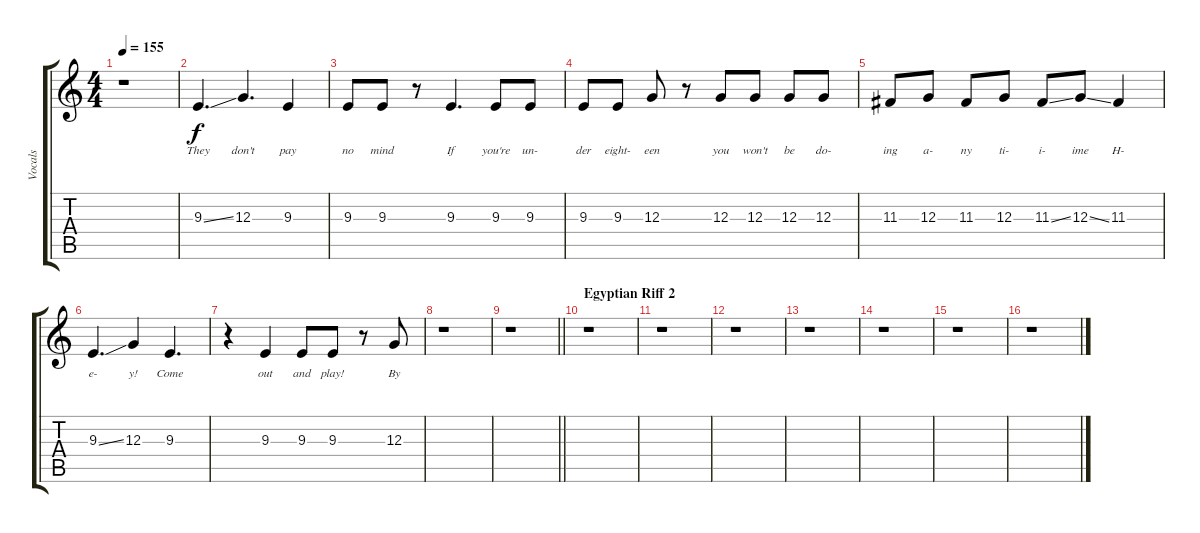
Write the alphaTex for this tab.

\track ("Vocals" "Vocals") {instrument tenorsax}
\staff {score tabs}
\tuning (E4 B3 G3 D3 A2 E2) {hide}
\ts (4 4)
\tempo 155
\clef g2
\ks c
r.1{dy f} |
9.3{ss}.4{d lyrics (0 "They") lyrics (1 "") lyrics (2 "") lyrics (3 "") lyrics (4 "")} 12.3.4{d lyrics (0 "don't") lyrics (1 "") lyrics (2 "") lyrics (3 "") lyrics (4 "")} 9.3.4{lyrics (0 "pay") lyrics (1 "") lyrics (2 "") lyrics (3 "") lyrics (4 "")} |
9.3.8{lyrics (0 "no") lyrics (1 "") lyrics (2 "") lyrics (3 "") lyrics (4 "")} 9.3.8{lyrics (0 "mind") lyrics (1 "") lyrics (2 "") lyrics (3 "") lyrics (4 "")} r.8 9.3.4{d lyrics (0 "If") lyrics (1 "") lyrics (2 "") lyrics (3 "") lyrics (4 "")} 9.3.8{lyrics (0 "you're") lyrics (1 "") lyrics (2 "") lyrics (3 "") lyrics (4 "")} 9.3.8{lyrics (0 "un-") lyrics (1 "") lyrics (2 "") lyrics (3 "") lyrics (4 "")} |
9.3.8{lyrics (0 "der") lyrics (1 "") lyrics (2 "") lyrics (3 "") lyrics (4 "")} 9.3.8{lyrics (0 "eight-") lyrics (1 "") lyrics (2 "") lyrics (3 "") lyrics (4 "")} 12.3.8{lyrics (0 "een") lyrics (1 "") lyrics (2 "") lyrics (3 "") lyrics (4 "")} r.8 12.3.8{lyrics (0 "you") lyrics (1 "") lyrics (2 "") lyrics (3 "") lyrics (4 "")} 12.3.8{lyrics (0 "won't") lyrics (1 "") lyrics (2 "") lyrics (3 "") lyrics (4 "")} 12.3.8{lyrics (0 "be") lyrics (1 "") lyrics (2 "") lyrics (3 "") lyrics (4 "")} 12.3.8{lyrics (0 "do-") lyrics (1 "") lyrics (2 "") lyrics (3 "") lyrics (4 "")} |
11.3.8{lyrics (0 "ing") lyrics (1 "") lyrics (2 "") lyrics (3 "") lyrics (4 "")} 12.3.8{lyrics (0 "a-") lyrics (1 "") lyrics (2 "") lyrics (3 "") lyrics (4 "")} 11.3.8{lyrics (0 "ny") lyrics (1 "") lyrics (2 "") lyrics (3 "") lyrics (4 "")} 12.3.8{lyrics (0 "ti-") lyrics (1 "") lyrics (2 "") lyrics (3 "") lyrics (4 "")} 11.3{ss}.8{lyrics (0 "i-") lyrics (1 "") lyrics (2 "") lyrics (3 "") lyrics (4 "")} 12.3{ss}.8{lyrics (0 "ime") lyrics (1 "") lyrics (2 "") lyrics (3 "") lyrics (4 "")} 11.3.4{lyrics (0 "H-") lyrics (1 "") lyrics (2 "") lyrics (3 "") lyrics (4 "")} |
9.3{ss}.4{d lyrics (0 "e-") lyrics (1 "") lyrics (2 "") lyrics (3 "") lyrics (4 "")} 12.3.4{lyrics (0 "y!") lyrics (1 "") lyrics (2 "") lyrics (3 "") lyrics (4 "")} 9.3.4{d lyrics (0 "Come") lyrics (1 "") lyrics (2 "") lyrics (3 "") lyrics (4 "")} |
r.4 9.3.4{lyrics (0 "out") lyrics (1 "") lyrics (2 "") lyrics (3 "") lyrics (4 "")} 9.3.8{lyrics (0 "and") lyrics (1 "") lyrics (2 "") lyrics (3 "") lyrics (4 "")} 9.3.8{lyrics (0 "play!") lyrics (1 "") lyrics (2 "") lyrics (3 "") lyrics (4 "")} r.8 12.3.8{lyrics (0 "By") lyrics (1 "") lyrics (2 "") lyrics (3 "") lyrics (4 "")} |
r.1 |
\barLineRight lightlight
r.1 |
\section ("" "Egyptian Riff 2")
r.1 |
r.1 |
r.1 |
r.1 |
r.1 |
r.1 |
r.1
